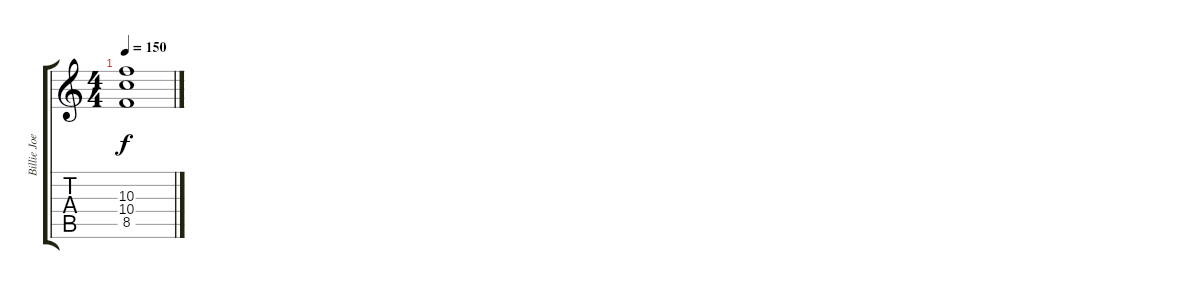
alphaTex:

\track ("Billie Joe Rhytm Guitar" "Billie Joe") {instrument distortionguitar}
\staff {score tabs}
\tuning (E4 B3 G3 D3 A2 E2) {hide}
\ts (4 4)
\tempo 150
\clef g2
\ks c
(10.3{t} 10.4{t} 8.5{t}).1{dy f}
